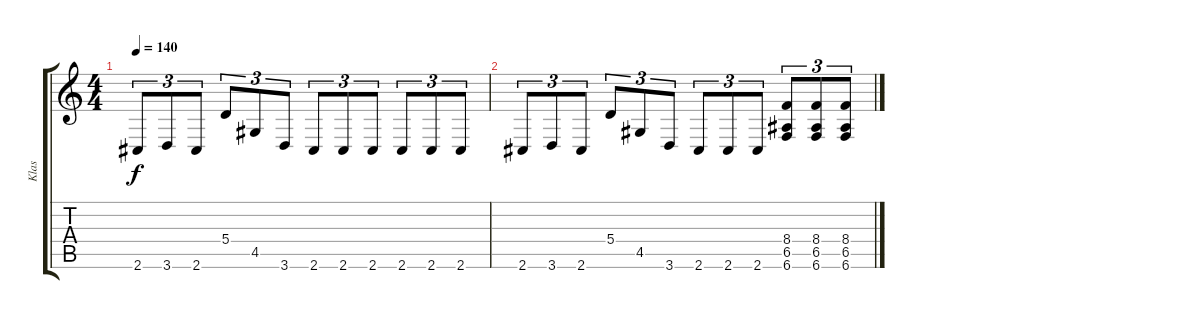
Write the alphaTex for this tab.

\track ("Klas" "Klas") {instrument distortionguitar}
\staff {score tabs}
\tuning (B3 Gb3 D3 A2 E2 B1) {hide}
\ts (4 4)
\tempo 140
\clef g2
\ks c
2.6.8{tu (3 2) dy f} 3.6.8{tu (3 2)} 2.6.8{tu (3 2)} 5.4.8{tu (3 2)} 4.5.8{tu (3 2)} 3.6.8{tu (3 2)} 2.6.8{tu (3 2)} 2.6.8{tu (3 2)} 2.6.8{tu (3 2)} 2.6.8{tu (3 2)} 2.6.8{tu (3 2)} 2.6.8{tu (3 2)} |
2.6.8{tu (3 2)} 3.6.8{tu (3 2)} 2.6.8{tu (3 2)} 5.4.8{tu (3 2)} 4.5.8{tu (3 2)} 3.6.8{tu (3 2)} 2.6.8{tu (3 2)} 2.6.8{tu (3 2)} 2.6.8{tu (3 2)} (8.4 6.5 6.6).8{tu (3 2)} (8.4 6.5 6.6).8{tu (3 2)} (8.4 6.5 6.6).8{tu (3 2)}
